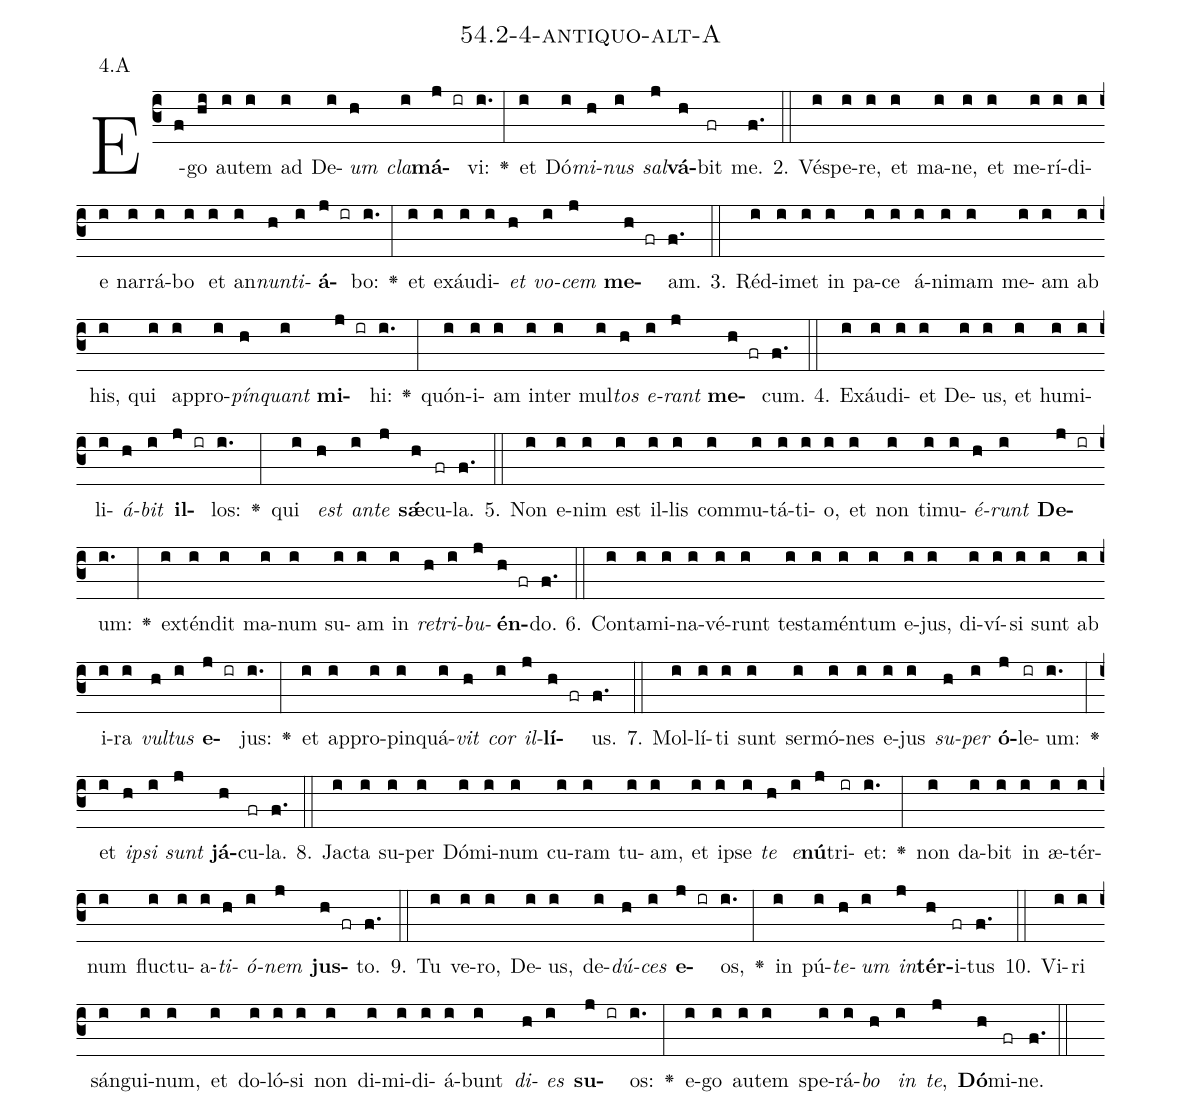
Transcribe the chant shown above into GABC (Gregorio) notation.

name: 54.2-4-antiquo-alt-A;
annotation: 4.A;
%%
(c3)E(f)go(hi) au(i)tem(i) ad(i) De(i)<i>um</i>(h) <i>cla</i>(i)<b>má</b>(j ir)vi:(i.) <v>\greheightstar</v>(:) et(i) Dó(i)<i>mi</i>(h)<i>nus</i>(i) <i>sal</i>(j)<b>vá</b>(h)bit(fr) me.(f.) (::)
2. Vés(i)pe(i)re,(i) et(i) ma(i)ne,(i) et(i) me(i)rí(i)di(i)e(i) nar(i)rá(i)bo(i) et(i) an(i)<i>nun</i>(h)<i>ti</i>(i)<b>á</b>(j ir)bo:(i.) <v>\greheightstar</v>(:) et(i) ex(i)áu(i)di(i)<i>et</i>(h) <i>vo</i>(i)<i>cem</i>(j) <b>me</b>(h fr)am.(f.) (::)
3. Réd(i)i(i)met(i) in(i) pa(i)ce(i) á(i)ni(i)mam(i) me(i)am(i) ab(i) his,(i) qui(i) ap(i)pro(i)<i>pín</i>(h)<i>quant</i>(i) <b>mi</b>(j ir)hi:(i.) <v>\greheightstar</v>(:) quón(i)i(i)am(i) in(i)ter(i) mul(i)<i>tos</i>(h) <i>e</i>(i)<i>rant</i>(j) <b>me</b>(h fr)cum.(f.) (::)
4. Ex(i)áu(i)di(i)et(i) De(i)us,(i) et(i) hu(i)mi(i)li(i)<i>á</i>(h)<i>bit</i>(i) <b>il</b>(j ir)los:(i.) <v>\greheightstar</v>(:) qui(i) <i>est</i>(h) <i>an</i>(i)<i>te</i>(j) <b>sǽ</b>(h)cu(fr)la.(f.) (::)
5. Non(i) e(i)nim(i) est(i) il(i)lis(i) com(i)mu(i)tá(i)ti(i)o,(i) et(i) non(i) ti(i)mu(i)<i>é</i>(h)<i>runt</i>(i) <b>De</b>(j ir)um:(i.) <v>\greheightstar</v>(:) ex(i)tén(i)dit(i) ma(i)num(i) su(i)am(i) in(i) <i>re</i>(h)<i>tri</i>(i)<i>bu</i>(j)<b>én</b>(h fr)do.(f.) (::)
6. Con(i)ta(i)mi(i)na(i)vé(i)runt(i) tes(i)ta(i)mén(i)tum(i) e(i)jus,(i) di(i)ví(i)si(i) sunt(i) ab(i) i(i)ra(i) <i>vul</i>(h)<i>tus</i>(i) <b>e</b>(j ir)jus:(i.) <v>\greheightstar</v>(:) et(i) ap(i)pro(i)pin(i)quá(i)<i>vit</i>(h) <i>cor</i>(i) <i>il</i>(j)<b>lí</b>(h fr)us.(f.) (::)
7. Mol(i)lí(i)ti(i) sunt(i) ser(i)mó(i)nes(i) e(i)jus(i) <i>su</i>(h)<i>per</i>(i) <b>ó</b>(j)le(ir)um:(i.) <v>\greheightstar</v>(:) et(i) <i>ip</i>(h)<i>si</i>(i) <i>sunt</i>(j) <b>já</b>(h)cu(fr)la.(f.) (::)
8. Jac(i)ta(i) su(i)per(i) Dó(i)mi(i)num(i) cu(i)ram(i) tu(i)am,(i) et(i) ip(i)se(i) <i>te</i>(h) <i>e</i>(i)<b>nú</b>(j)tri(ir)et:(i.) <v>\greheightstar</v>(:) non(i) da(i)bit(i) in(i) æ(i)tér(i)num(i) fluc(i)tu(i)a(i)<i>ti</i>(h)<i>ó</i>(i)<i>nem</i>(j) <b>jus</b>(h fr)to.(f.) (::)
9. Tu(i) ve(i)ro,(i) De(i)us,(i) de(i)<i>dú</i>(h)<i>ces</i>(i) <b>e</b>(j ir)os,(i.) <v>\greheightstar</v>(:) in(i) pú(i)<i>te</i>(h)<i>um</i>(i) <i>in</i>(j)<b>tér</b>(h)i(fr)tus(f.) (::)
10. Vi(i)ri(i) sán(i)gui(i)num,(i) et(i) do(i)ló(i)si(i) non(i) di(i)mi(i)di(i)á(i)bunt(i) <i>di</i>(h)<i>es</i>(i) <b>su</b>(j ir)os:(i.) <v>\greheightstar</v>(:) e(i)go(i) au(i)tem(i) spe(i)rá(i)<i>bo</i>(h) <i>in</i>(i) <i>te</i>,(j) <b>Dó</b>(h)mi(fr)ne.(f.) (::)
